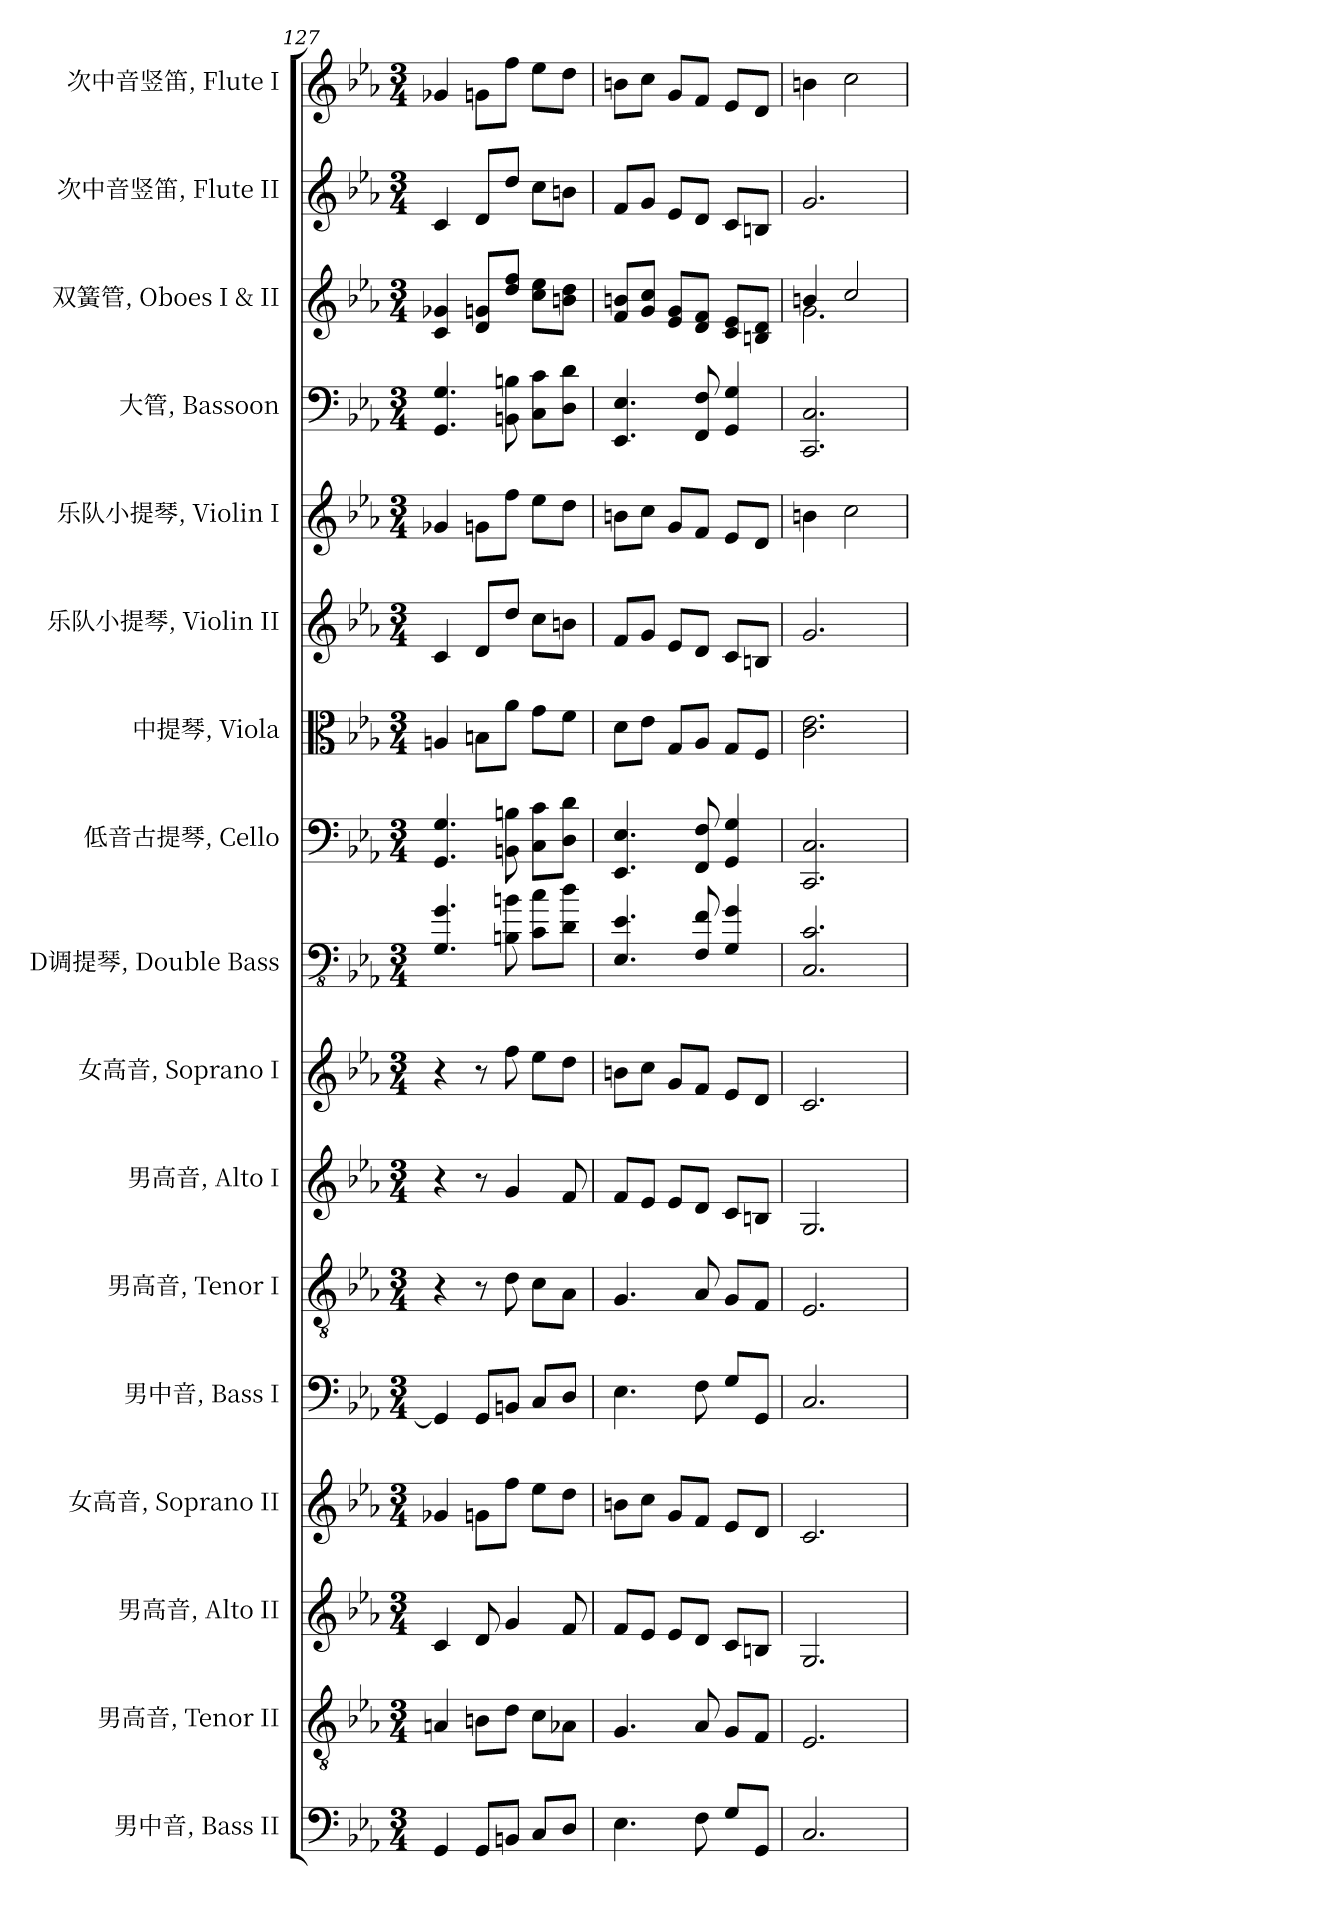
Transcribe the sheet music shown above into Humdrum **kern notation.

**kern	**kern	**kern	**kern	**kern	**kern	**kern	**kern	**kern	**kern	**kern	**kern	**kern	**kern	**kern	**kern	**kern
*part17	*part16	*part15	*part14	*part13	*part12	*part11	*part10	*part9	*part8	*part7	*part6	*part5	*part4	*part3	*part2	*part1
*staff17	*staff16	*staff15	*staff14	*staff13	*staff12	*staff11	*staff10	*staff9	*staff8	*staff7	*staff6	*staff5	*staff4	*staff3	*staff2	*staff1
*I"男中音, Bass II	*I"男高音, Tenor II	*I"男高音, Alto II	*I"女高音, Soprano II	*I"男中音, Bass I	*I"男高音, Tenor I	*I"男高音, Alto I	*I"女高音, Soprano I	*I"D调提琴, Double Bass	*I"低音古提琴, Cello	*I"中提琴, Viola	*I"乐队小提琴, Violin II	*I"乐队小提琴, Violin I	*I"大管, Bassoon	*I"双簧管, Oboes I &amp; II	*I"次中音竖笛, Flute II	*I"次中音竖笛, Flute I
*	*I'T.	*I'A.	*I'S.	*	*I'T.	*I'A.	*I'S.	*	*	*I'Vla.	*	*	*I'Bsn.	*I'Ob.	*	*
*clefF4	*clefGv2	*clefG2	*clefG2	*clefF4	*clefGv2	*clefG2	*clefG2	*clefFv4	*clefF4	*clefC3	*clefG2	*clefG2	*clefF4	*clefG2	*clefG2	*clefG2
*	*	*	*	*	*	*	*	*ITrd7c12	*	*	*	*	*	*	*	*
*k[b-e-a-]	*k[b-e-a-]	*k[b-e-a-]	*k[b-e-a-]	*k[b-e-a-]	*k[b-e-a-]	*k[b-e-a-]	*k[b-e-a-]	*k[b-e-a-]	*k[b-e-a-]	*k[b-e-a-]	*k[b-e-a-]	*k[b-e-a-]	*k[b-e-a-]	*k[b-e-a-]	*k[b-e-a-]	*k[b-e-a-]
*M3/4	*M3/4	*M3/4	*M3/4	*M3/4	*M3/4	*M3/4	*M3/4	*M3/4	*M3/4	*M3/4	*M3/4	*M3/4	*M3/4	*M3/4	*M3/4	*M3/4
=127	=127	=127	=127	=127	=127	=127	=127	=127	=127	=127	=127	=127	=127	=127	=127	=127
4GG/	4An/	4c/	4g-X/	4GG/]	4r	4r	4r	4.GGG/ 4.GG/	4.GG/ 4.G/	4An/	4c/	4g-X/	4.GG/ 4.G/	4c/ 4g-X/	4c/	4g-X/
8GG/L	8Bn\L	8d/	8gn\L	8GG/L	8r	8r	8r	.	.	8Bn\L	8d/L	8gn\L	.	8d/ 8gn/L	8d/L	8gn\L
8BBn/J	8d\J	4g/	8ff\J	8BBn/J	8d\	4g/	8ff\	8BBBn\ 8BBn\	8BBn\ 8Bn\	8a-\J	8dd/J	8ff\J	8BBn\ 8Bn\	8dd/ 8ff/J	8dd/J	8ff\J
8C/L	8c\L	.	8ee-\L	8C/L	8c\L	.	8ee-\L	8CC\ 8C\L	8C\ 8c\L	8g\L	8cc\L	8ee-\L	8C\ 8c\L	8cc\ 8ee-\L	8cc\L	8ee-\L
8D/J	8A-X\J	8f/	8dd\J	8D/J	8A-\J	8f/	8dd\J	8DD\ 8D\J	8D\ 8d\J	8f\J	8bn\J	8dd\J	8D\ 8d\J	8bn\ 8dd\J	8bn\J	8dd\J
=128	=128	=128	=128	=128	=128	=128	=128	=128	=128	=128	=128	=128	=128	=128	=128	=128
*	*	*	*	*	*	*	*	*	*	*	*	*	*	*	*	*MM68
4.E-\	4.G/	8f/L	8bn\L	4.E-\	4.G/	8f/L	8bn\L	4.EEE-/ 4.EE-/	4.EE-/ 4.E-/	8d\L	8f/L	8bn\L	4.EE-/ 4.E-/	8f/ 8bn/L	8f/L	8bn\L
.	.	8e-/J	8cc\J	.	.	8e-/J	8cc\J	.	.	8e-\J	8g/J	8cc\J	.	8g/ 8cc/J	8g/J	8cc\J
.	.	8e-/L	8g/L	.	.	8e-/L	8g/L	.	.	8G/L	8e-/L	8g/L	.	8e-/ 8g/L	8e-/L	8g/L
8F\	8A-/	8d/J	8f/J	8F\	8A-/	8d/J	8f/J	8FFF/ 8FF/	8FF/ 8F/	8A-/J	8d/J	8f/J	8FF/ 8F/	8d/ 8f/J	8d/J	8f/J
8G/L	8G/L	8c/L	8e-/L	8G/L	8G/L	8c/L	8e-/L	4GGG/ 4GG/	4GG/ 4G/	8G/L	8c/L	8e-/L	4GG/ 4G/	8c/ 8e-/L	8c/L	8e-/L
8GG/J	8F/J	8Bn/J	8d/J	8GG/J	8F/J	8Bn/J	8d/J	.	.	8F/J	8Bn/J	8d/J	.	8Bn/ 8d/J	8Bn/J	8d/J
=129	=129	=129	=129	=129	=129	=129	=129	=129	=129	=129	=129	=129	=129	=129	=129	=129
*	*	*	*	*	*	*	*	*	*	*	*	*	*	*	*	*MM64
*	*	*	*	*	*	*	*	*	*	*	*	*	*	*^	*	*
2.C/	2.E-/	2.G/	2.c/	2.C/	2.E-/	2.G/	2.c/	2.CCC/ 2.CC/	2.CC/ 2.C/	2.c\ 2.e-\	2.g/	4bn\	2.CC/ 2.C/	4bn/	2.g\	2.g/	4bn\
*	*	*	*	*	*	*	*	*	*	*	*	*	*	*	*	*	*MM50
.	.	.	.	.	.	.	.	.	.	.	.	2cc\	.	2cc/	.	.	2cc\
*	*	*	*	*	*	*	*	*	*	*	*	*	*	*v	*v	*	*
=	=	=	=	=	=	=	=	=	=	=	=	=	=	=	=	=
*-	*-	*-	*-	*-	*-	*-	*-	*-	*-	*-	*-	*-	*-	*-	*-	*-
